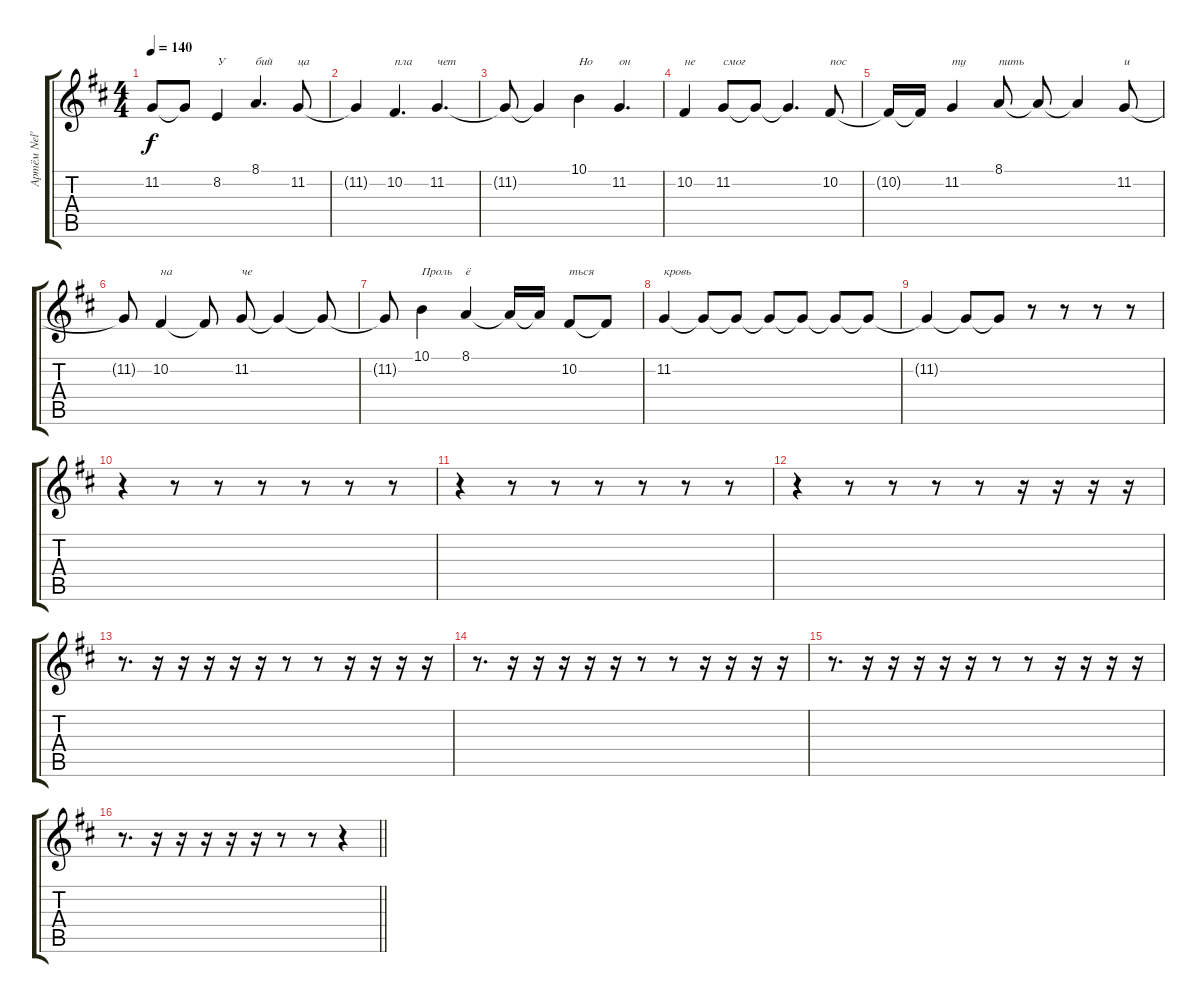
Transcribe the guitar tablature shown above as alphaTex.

\track ("Артём Nel'son Лоцких" "Артём Nel'") {instrument synthvoice}
\staff {score tabs}
\tuning (Db4 Ab3 E3 B2 Gb2 B1) {hide}
\ts (4 4)
\tempo 140
\clef g2
\ks bminor
11.2{t}.8{dy f} 11.2{t}.8 8.2.4{txt "У"} 8.1.4{d txt "бий"} 11.2.8{txt "ца"} |
11.2{t}.4 10.2.4{d txt "пла"} 11.2.4{d txt "чет"} |
11.2{t}.8 11.2{t}.4 10.1.4{txt "Но"} 11.2.4{d txt "он"} |
10.2.4{txt "не"} 11.2.8{txt "смог"} 11.2{t}.8 11.2{t}.4{d} 10.2.8{txt "пос"} |
10.2{t}.16 10.2{t}.16 11.2.4{txt "ту"} 8.1.8{txt "пить"} 8.1{t}.8 8.1{t}.4 11.2.8{txt "и"} |
11.2{t}.8 10.2.4{txt "на"} 10.2{t}.8 11.2.8{txt "че"} 11.2{t}.4 11.2{t}.8 |
11.2{t}.8 10.1.4{txt "Проль"} 8.1.4{txt "ё"} 8.1{t}.16 8.1{t}.16 10.2.8{txt "ться"} 10.2{t}.8 |
11.2.4{txt "кровь"} 11.2{t}.8 11.2{t}.8 11.2{t}.8 11.2{t}.8 11.2{t}.8 11.2{t}.8 |
11.2{t}.4 11.2{t}.8 11.2{t}.8 r.8 r.8 r.8 r.8 |
r.4 r.8 r.8 r.8 r.8 r.8 r.8 |
r.4 r.8 r.8 r.8 r.8 r.8 r.8 |
r.4 r.8 r.8 r.8 r.8 r.16 r.16 r.16 r.16 |
r.8{d} r.16 r.16 r.16 r.16 r.16 r.8 r.8 r.16 r.16 r.16 r.16 |
r.8{d} r.16 r.16 r.16 r.16 r.16 r.8 r.8 r.16 r.16 r.16 r.16 |
r.8{d} r.16 r.16 r.16 r.16 r.16 r.8 r.8 r.16 r.16 r.16 r.16 |
\barLineRight lightlight
r.8{d} r.16 r.16 r.16 r.16 r.16 r.8 r.8 r.4
